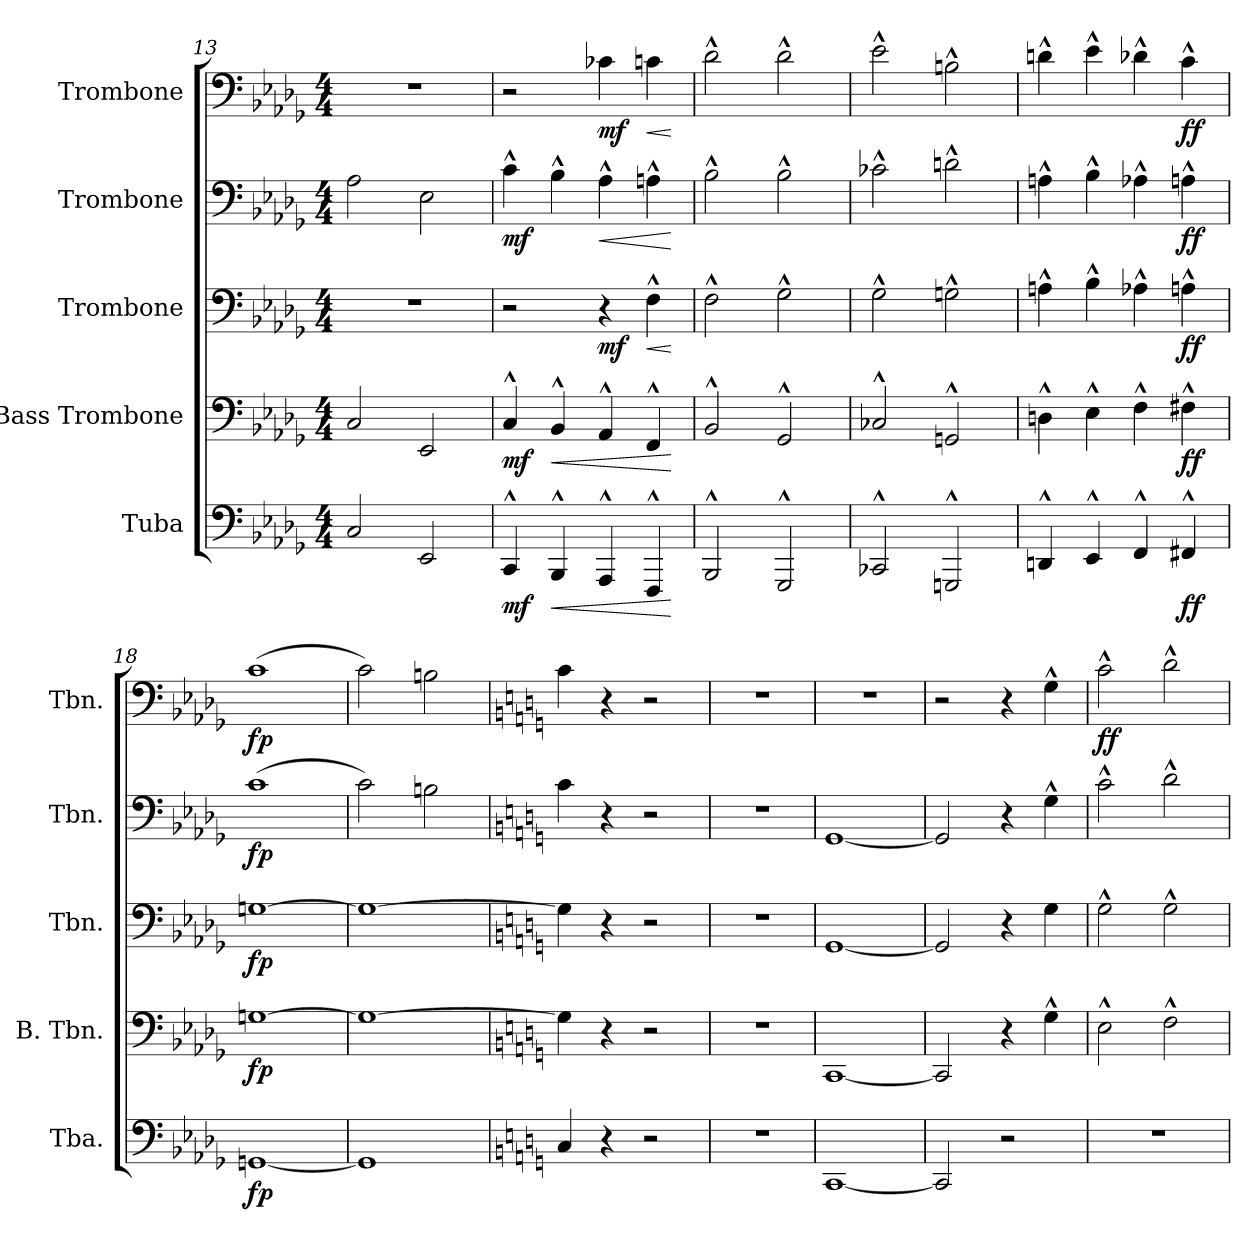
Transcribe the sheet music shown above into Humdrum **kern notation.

**kern	**dynam	**kern	**dynam	**kern	**dynam	**kern	**dynam	**kern	**dynam
*part5	*part5	*part4	*part4	*part3	*part3	*part2	*part2	*part1	*part1
*staff5	*staff5	*staff4	*staff4	*staff3	*staff3	*staff2	*staff2	*staff1	*staff1
*I"Tuba	*	*I"Bass Trombone	*	*I"Trombone	*	*I"Trombone	*	*I"Trombone	*
*I'Tba.	*	*I'B. Tbn.	*	*I'Tbn.	*	*I'Tbn.	*	*I'Tbn.	*
*clefF4	*	*clefF4	*	*clefF4	*	*clefF4	*	*clefF4	*
*k[b-e-a-d-g-]	*	*k[b-e-a-d-g-]	*	*k[b-e-a-d-g-]	*	*k[b-e-a-d-g-]	*	*k[b-e-a-d-g-]	*
*M4/4	*	*M4/4	*	*M4/4	*	*M4/4	*	*M4/4	*
=13	=13	=13	=13	=13	=13	=13	=13	=13	=13
2C/	.	2C/	.	1r	.	2A-\	.	1r	.
2EE-/	.	2EE-/	.	.	.	2E-\	.	.	.
=14	=14	=14	=14	=14	=14	=14	=14	=14	=14
!	!LO:DY:b	!	!LO:DY:b	!	!	!	!LO:DY:b	!	!
4CC^^/	mf	4C^^/	mf	2r	.	4c^^\	mf	2r	.
!	!LO:HP:b	!	!LO:HP:b	!	!	!	!	!	!
4BBB-^^/	<	4BB-^^/	<	.	.	4B-^^\	.	.	.
!	!	!	!	!	!LO:DY:b	!	!LO:HP:b	!	!LO:DY:b
4AAA-^^/	.	4AA-^^/	.	4r	mf	4A-^^\	<	4c-X\	mf
!	!	!	!	!	!LO:HP:b	!	!	!	!LO:HP:b
4FFF^^/	.	4FF^^/	.	4F^^\	<	4An^^\	.	4cn\	<
.	[	.	[	.	[	.	[	.	[
=15	=15	=15	=15	=15	=15	=15	=15	=15	=15
2BBB-^^/	.	2BB-^^/	.	2F^^\	.	2B-^^\	.	2d-^^\	.
2GGG-^^/	.	2GG-^^/	.	2G-^^\	.	2B-^^\	.	2d-^^\	.
=16	=16	=16	=16	=16	=16	=16	=16	=16	=16
2CC-X^^/	.	2C-X^^/	.	2G-^^\	.	2c-X^^\	.	2e-^^\	.
2GGGn^^/	.	2GGn^^/	.	2Gn^^\	.	2dn^^\	.	2Bn^^\	.
=17	=17	=17	=17	=17	=17	=17	=17	=17	=17
4DDn^^/	.	4Dn^^\	.	4An^^\	.	4An^^\	.	4dn^^\	.
4EE-^^/	.	4E-^^\	.	4B-^^\	.	4B-^^\	.	4e-^^\	.
4FF^^/	.	4F^^\	.	4A-X^^\	.	4A-X^^\	.	4d-X^^\	.
!	!LO:DY:b	!	!LO:DY:b	!	!LO:DY:b	!	!LO:DY:b	!	!LO:DY:b
4FF#X^^/	ff	4F#X^^\	ff	4An^^\	ff	4An^^\	ff	4c^^\	ff
!!LO:PB:g=z
=18	=18	=18	=18	=18	=18	=18	=18	=18	=18
!	!LO:DY:b	!	!LO:DY:b	!	!LO:DY:b	!	!LO:DY:b	!	!LO:DY:b
[1GGn	fp	[1Gn	fp	[1Gn	fp	(>1c	fp	(>1c	fp
=19	=19	=19	=19	=19	=19	=19	=19	=19	=19
1GG]	.	1G_	.	1G_	.	2c\)	.	2c\)	.
.	.	.	.	.	.	2Bn\	.	2Bn\	.
=20	=20	=20	=20	=20	=20	=20	=20	=20	=20
*k[]	*	*k[]	*	*k[]	*	*k[]	*	*k[]	*
4C/	.	4G\]	.	4G\]	.	4c\	.	4c\	.
4r	.	4r	.	4r	.	4r	.	4r	.
2r	.	2r	.	2r	.	2r	.	2r	.
=21	=21	=21	=21	=21	=21	=21	=21	=21	=21
1r	.	1r	.	1r	.	1r	.	1r	.
=22	=22	=22	=22	=22	=22	=22	=22	=22	=22
[1CC	.	[1CC	.	[1GG	.	[1GG	.	1r	.
=23	=23	=23	=23	=23	=23	=23	=23	=23	=23
2CC/]	.	2CC/]	.	2GG/]	.	2GG/]	.	2r	.
2r	.	4r	.	4r	.	4r	.	4r	.
.	.	4G^^\	.	4G\	.	4G^^\	.	4G^^\	.
=24	=24	=24	=24	=24	=24	=24	=24	=24	=24
!	!	!	!	!	!	!	!	!	!LO:DY:b
1r	.	2E^^\	.	2G^^\	.	2c^^\	.	2c^^\	ff
.	.	2F^^\	.	2G^^\	.	2d^^\	.	2d^^\	.
=	=	=	=	=	=	=	=	=	=
*-	*-	*-	*-	*-	*-	*-	*-	*-	*-
